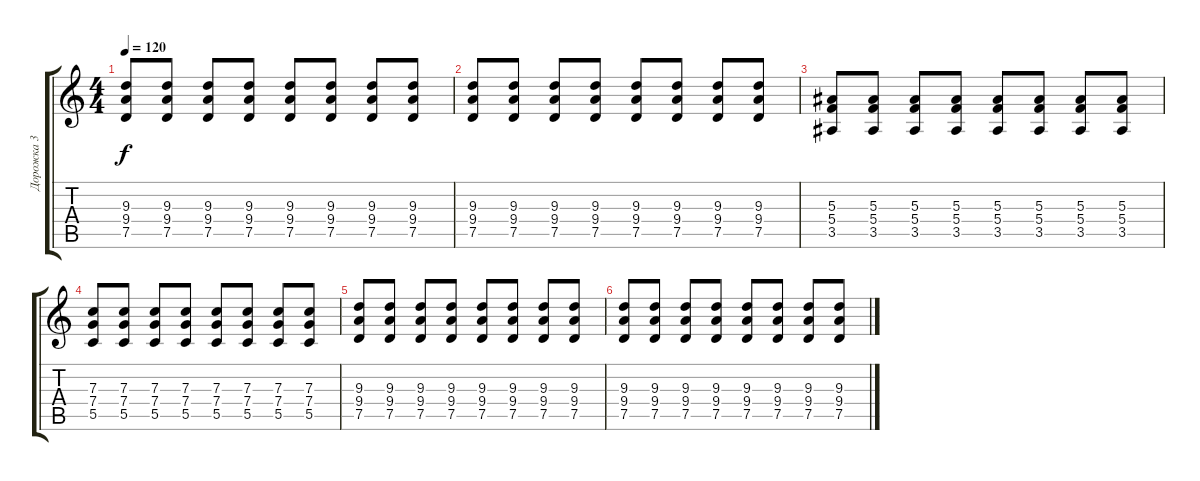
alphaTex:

\track ("Дорожка 3" "Дорожка 3") {instrument distortionguitar}
\staff {score tabs}
\tuning (D4 A3 F3 C3 G2 D2) {hide}
\ts (4 4)
\tempo 120
\clef g2
\ks c
(9.3 9.4 7.5).8{dy f} (9.3 9.4 7.5).8 (9.3 9.4 7.5).8 (9.3 9.4 7.5).8 (9.3 9.4 7.5).8 (9.3 9.4 7.5).8 (9.3 9.4 7.5).8 (9.3 9.4 7.5).8 |
(9.3 9.4 7.5).8 (9.3 9.4 7.5).8 (9.3 9.4 7.5).8 (9.3 9.4 7.5).8 (9.3 9.4 7.5).8 (9.3 9.4 7.5).8 (9.3 9.4 7.5).8 (9.3 9.4 7.5).8 |
(5.3 5.4 3.5).8 (5.3 5.4 3.5).8 (5.3 5.4 3.5).8 (5.3 5.4 3.5).8 (5.3 5.4 3.5).8 (5.3 5.4 3.5).8 (5.3 5.4 3.5).8 (5.3 5.4 3.5).8 |
(7.3 7.4 5.5).8 (7.3 7.4 5.5).8 (7.3 7.4 5.5).8 (7.3 7.4 5.5).8 (7.3 7.4 5.5).8 (7.3 7.4 5.5).8 (7.3 7.4 5.5).8 (7.3 7.4 5.5).8 |
(9.3 9.4 7.5).8 (9.3 9.4 7.5).8 (9.3 9.4 7.5).8 (9.3 9.4 7.5).8 (9.3 9.4 7.5).8 (9.3 9.4 7.5).8 (9.3 9.4 7.5).8 (9.3 9.4 7.5).8 |
(9.3 9.4 7.5).8 (9.3 9.4 7.5).8 (9.3 9.4 7.5).8 (9.3 9.4 7.5).8 (9.3 9.4 7.5).8 (9.3 9.4 7.5).8 (9.3 9.4 7.5).8 (9.3 9.4 7.5).8
